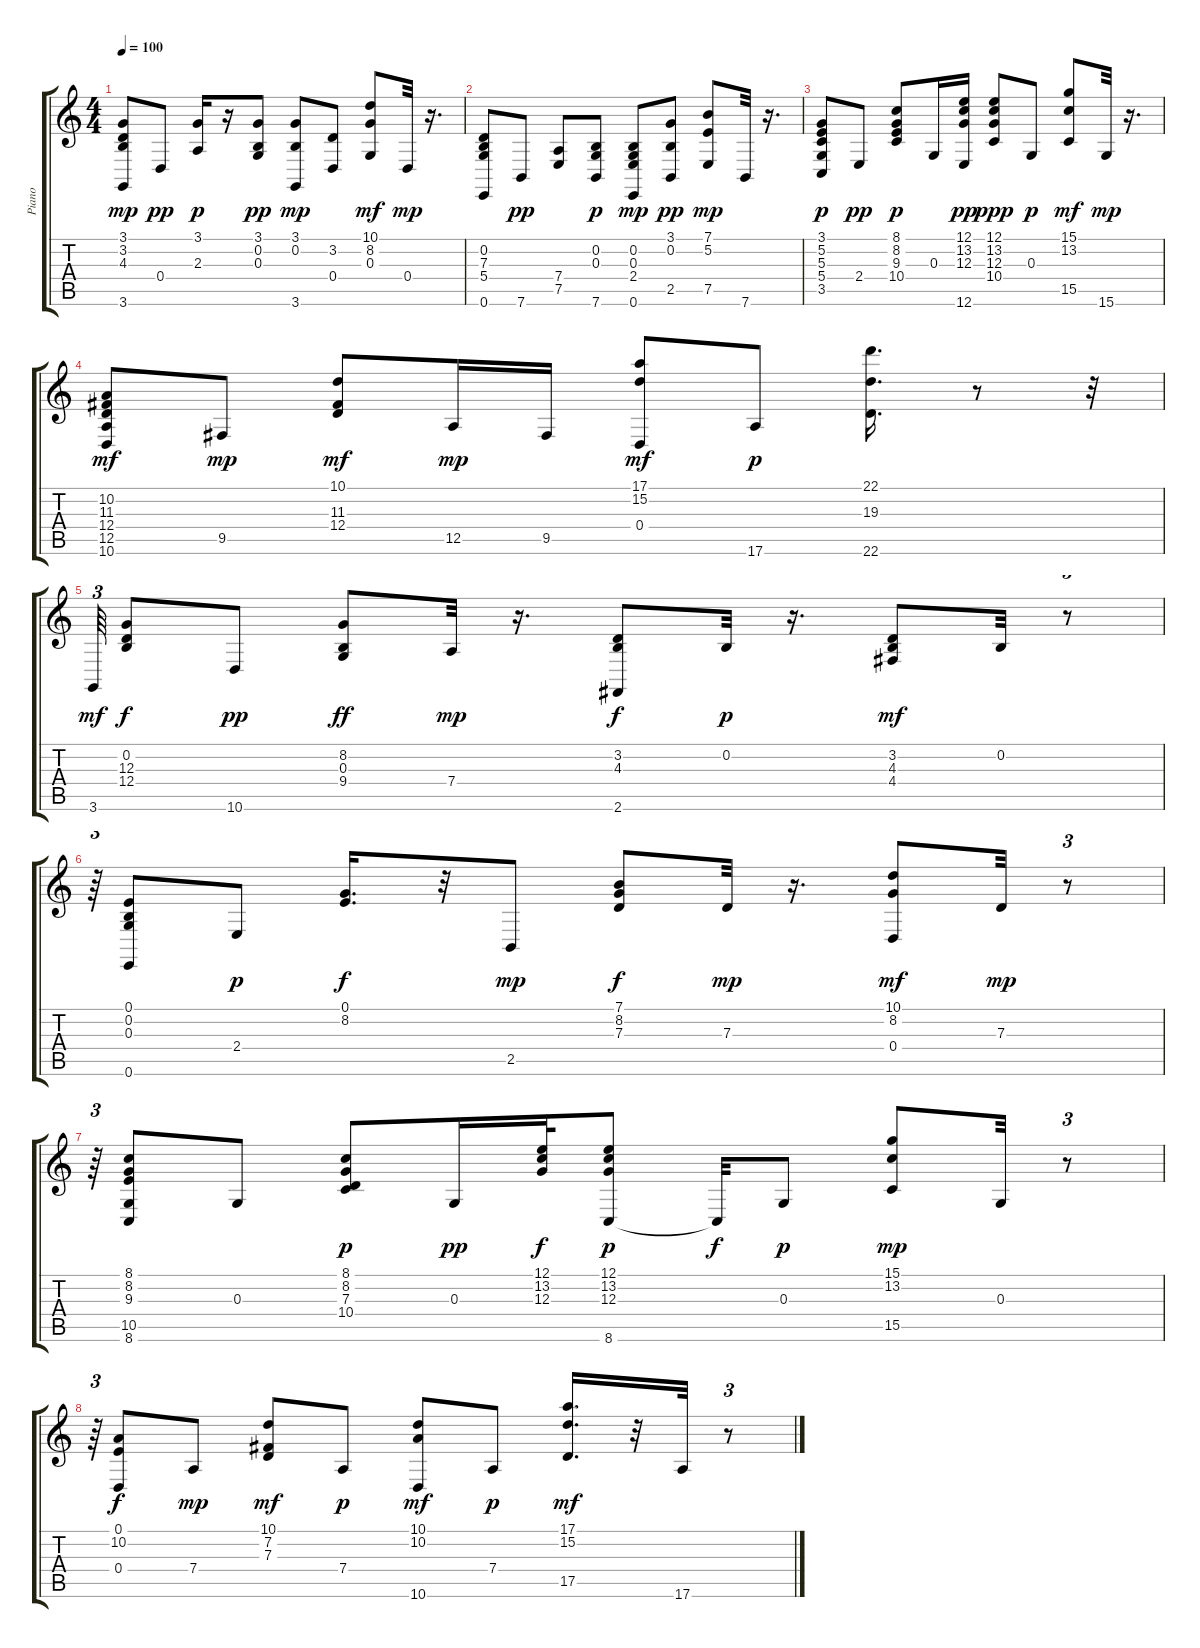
\track ("Piano" "Piano") {instrument brightacousticpiano}
\staff {score tabs}
\tuning (E4 B3 G3 D3 A2 E2) {hide}
\ts (4 4)
\tempo 100
\clef g2
\ks c
(3.1 3.2 4.3 3.6).8{dy mp} 0.4.8{dy pp} (3.1 2.3).16{dy p} r.16 (3.1 0.2 0.3).8{dy pp} (3.1 0.2 3.6).8{dy mp} (3.2 0.4).8 (10.1 8.2 0.3).8{dy mf} 0.4.32{dy mp} r.16{d} |
(0.2 7.3 5.4 0.6).8 7.6.8{dy pp} (7.4 7.5).8 (0.2 0.3 7.6).8{dy p} (0.2 0.3 2.4 0.6).8{dy mp} (3.1 0.2 2.5).8{dy pp} (7.1 5.2 7.5).8{dy mp} 7.6.32 r.16{d} |
(3.1 5.2 5.3 5.4 3.5).8{dy p} 2.4.8{dy pp} (8.1 8.2 9.3 10.4).8{dy p} 0.3.16 (12.1 13.2 12.3 12.6).16{dy pp} (12.1 13.2 12.3 10.4).8{dy ppp} 0.3.8{dy p} (15.1 13.2 15.5).8{dy mf} 15.6.32{dy mp} r.16{d} |
(10.2 11.3 12.4 12.5 10.6).8{dy mf} 9.5.8{dy mp} (10.1 11.3 12.4).8{dy mf} 12.5.16{dy mp} 9.5.16 (17.1 15.2 0.4).8{dy mf} 17.6.8{dy p} (22.1 19.3 22.6).16{d} r.8 r.32 |
3.6.64{tu (3 2) dy mf} (0.2 12.3 12.4).8{dy f} 10.6.8{dy pp} (8.2 0.3 9.4).8{dy ff} 7.4.32{dy mp} r.16{d} (3.2 4.3 2.6).8{dy f} 0.2.32{dy p} r.16{d} (3.2 4.3 4.4).8{dy mf} 0.2.32 r.8{tu (3 2)} |
r.64{tu (3 2)} (0.1 0.2 0.3 0.6).8 2.4.8{dy p} (0.1 8.2).16{d dy f} r.32 2.5.8{dy mp} (7.1 8.2 7.3).8{dy f} 7.3.32{dy mp} r.16{d} (10.1 8.2 0.4).8{dy mf} 7.3.32{dy mp} r.8{tu (3 2)} |
r.64{tu (3 2)} (8.1 8.2 9.3 10.5 8.6).8 0.3.8 (8.1 8.2 7.3 10.4).8{dy p} 0.3.16{dy pp} (12.1 13.2 12.3).32{dy f} (12.1 13.2 12.3 8.6).8{dy p} 8.6{t}.32{dy f} 0.3.8{dy p} (15.1 13.2 15.5).8{dy mp} 0.3.32 r.8{tu (3 2)} |
r.64{tu (3 2)} (0.1 10.2 0.4).8{dy f} 7.4.8{dy mp} (10.1 7.2 7.3).8{dy mf} 7.4.8{dy p} (10.1 10.2 10.6).8{dy mf} 7.4.8{dy p} (17.1 15.2 17.5).16{d dy mf} r.32 17.6.32 r.8{tu (3 2)}
